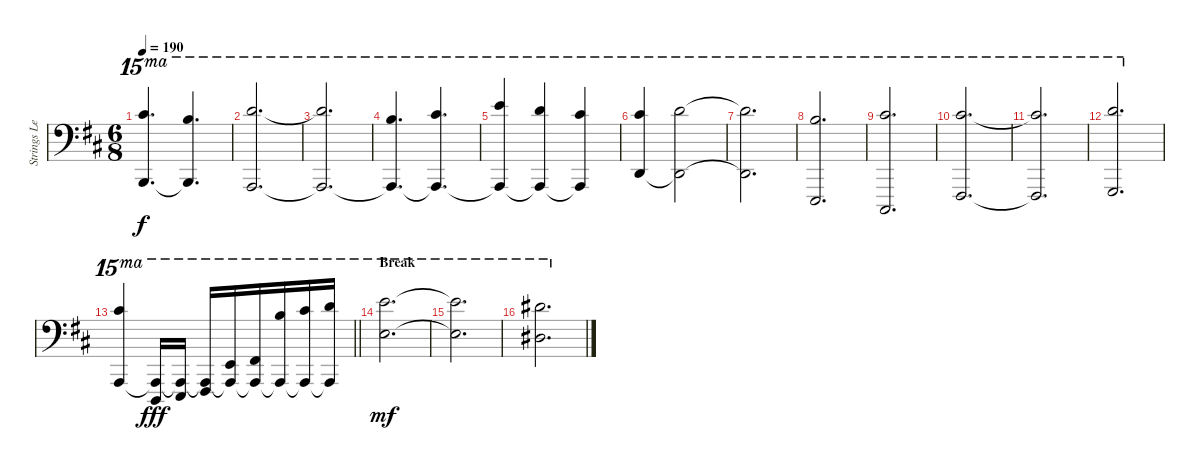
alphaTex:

\track ("Strings Lead" "Strings Le") {instrument stringensemble1}
\staff {score}
\tuning (Db4 Ab3 E3 B2 Gb2 A1) {hide}
\ts (6 8)
\tempo 190
\clef f4
\ks bminor
(24.1 12.4{t}).4{d ot 15ma dy f} (22.1 12.4{t}).4{d ot 15ma} |
(25.1 10.4).2{d ot 15ma} |
(25.1{t} 10.4{t}).2{d ot 15ma} |
(22.1 10.4{t}).4{d ot 15ma} (24.1 10.4{t}).4{d ot 15ma} |
(27.1 10.4{t}).4{ot 15ma} (25.1 10.4{t}).4{ot 15ma} (24.1 10.4{t}).4{ot 15ma} |
(24.1 15.4).4{ot 15ma} (25.1 15.4{t}).2{ot 15ma} |
(25.1{t} 15.4{t}).2{d ot 15ma} |
(22.1 5.4).2{d ot 15ma} |
(24.1 2.4).2{d ot 15ma} |
(24.1 7.4).2{d ot 15ma} |
(24.1{t} 7.4{t}).2{d ot 15ma} |
(25.1 3.3).2{d ot 15ma} |
\barLineRight lightlight
(24.1 1.2).4{ot 15ma} (1.2{t} 3.4).16{ot 15ma dy fff} (1.2{t} 0.3).16{ot 15ma} (1.2{t} 2.3).16{ot 15ma} (3.1 1.2{t}).16{ot 15ma} (5.1 1.2{t}).16{ot 15ma} (22.1 1.2{t}).16{ot 15ma} (24.1 1.2{t}).16{ot 15ma} (25.1 1.2{t}).16{ot 15ma} |
\section ("" "Break")
(27.1 24.3).2{d ot 15ma dy mf} |
(27.1{t} 24.3{t}).2{d ot 15ma} |
(26.1 23.3).2{d ot 15ma}
